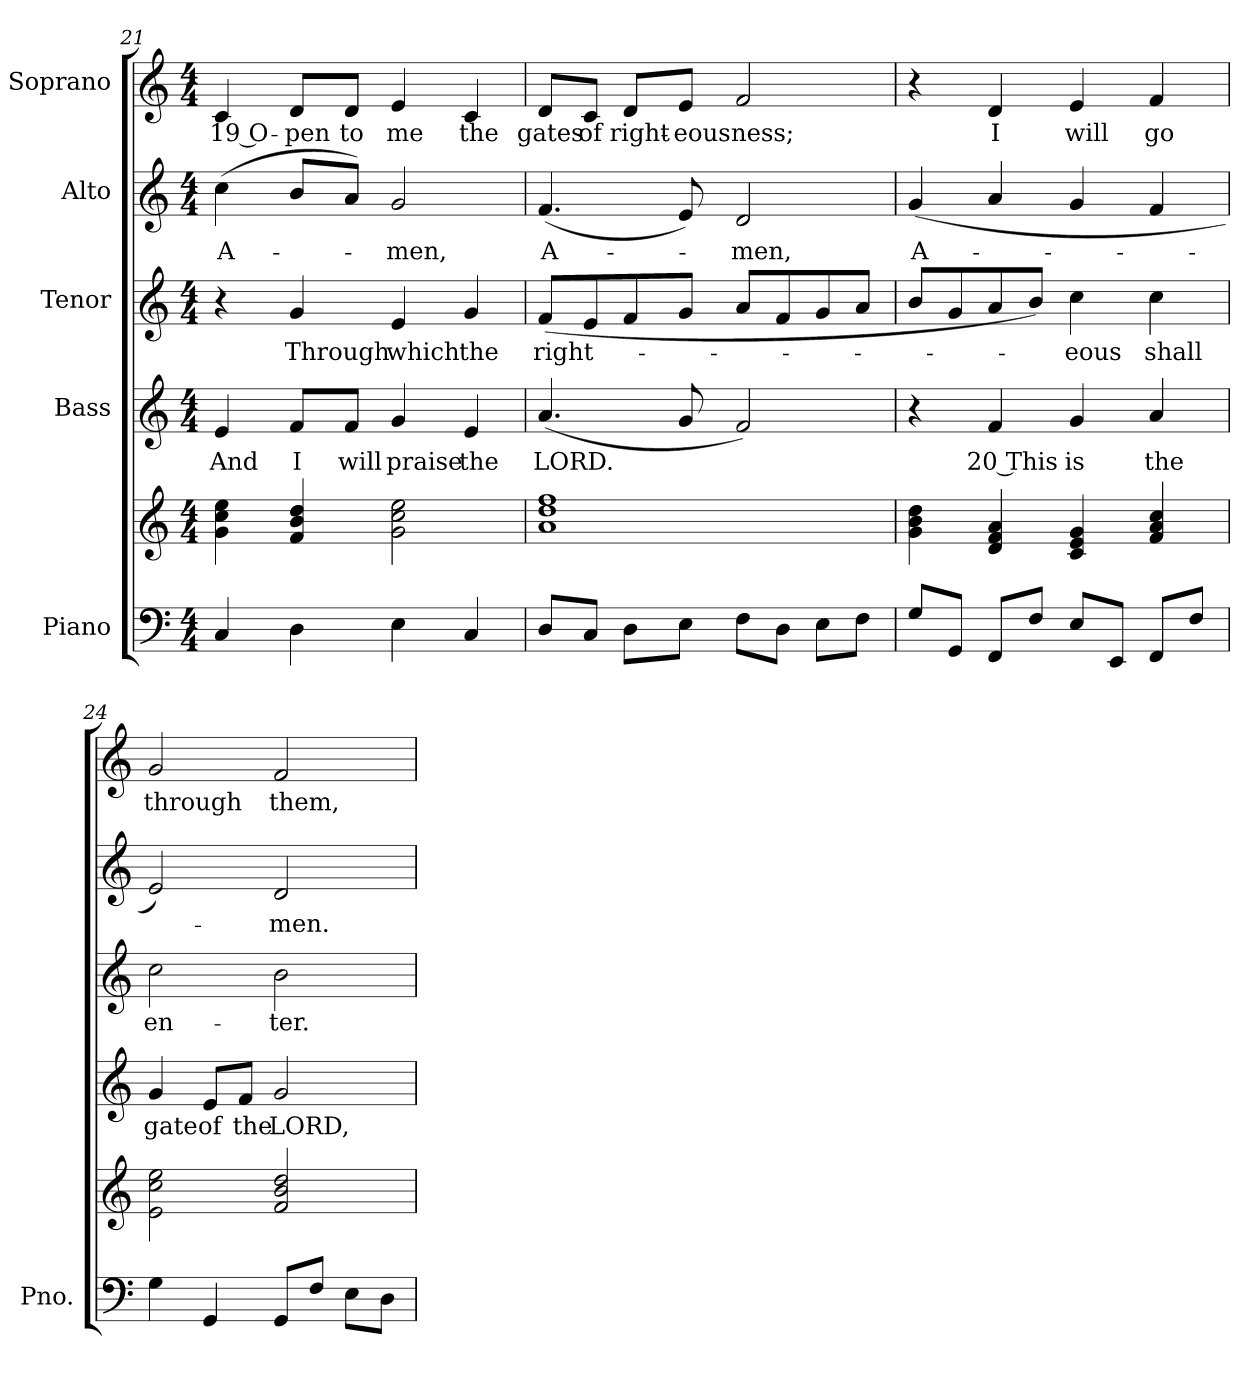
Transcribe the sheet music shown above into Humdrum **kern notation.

**kern	**kern	**kern	**text	**kern	**text	**kern	**text	**kern	**text
*part5	*part5	*part4	*part4	*part3	*part3	*part2	*part2	*part1	*part1
*staff6	*staff5	*staff4	*staff4	*staff3	*staff3	*staff2	*staff2	*staff1	*staff1
*I"Piano	*	*I"Bass	*	*I"Tenor	*	*I"Alto	*	*I"Soprano	*
*I'Pno.	*	*	*	*	*	*	*	*	*
!!LO:PB:g=z
*clefF4	*clefG2	*clefG2	*	*clefG2	*	*clefG2	*	*clefG2	*
*k[]	*k[]	*k[]	*	*k[]	*	*k[]	*	*k[]	*
*C:	*C:	*C:	*	*C:	*	*C:	*	*C:	*
*M4/4	*M4/4	*M4/4	*	*M4/4	*	*M4/4	*	*M4/4	*
=21	=21	=21	=21	=21	=21	=21	=21	=21	=21
!	!	!	!LO:LY:b:color=#000000	!	!	!	!	!	!
!	!	!	!	!	!	!	!LO:LY:b:color=#000000	!	!
!	!	!	!	!	!	!	!	!	!LO:LY:b:color=#000000
4Ci/	4gi\ 4cci 4eei	4ei/	And	4r	.	(4cci\	A-	4ci/	19 O-
!	!	!	!LO:LY:b:color=#000000	!	!	!	!	!	!
!	!	!	!	!	!LO:LY:b:color=#000000	!	!	!	!
!	!	!	!	!	!	!	!	!	!LO:LY:b:color=#000000
4Di\	4fi/ 4bi 4ddi	8fi/L	I	4gi/	Through	8bi/L	.	8di/L	-pen
!	!	!	!LO:LY:b:color=#000000	!	!	!	!	!	!
!	!	!	!	!	!	!	!	!	!LO:LY:b:color=#000000
.	.	8fi/J	will	.	.	8ai/J)	.	8di/J	to
!	!	!	!LO:LY:b:color=#000000	!	!	!	!	!	!
!	!	!	!	!	!LO:LY:b:color=#000000	!	!	!	!
!	!	!	!	!	!	!	!LO:LY:b:color=#000000	!	!
!	!	!	!	!	!	!	!	!	!LO:LY:b:color=#000000
4Ei\	2gi\ 2cci 2eei	4gi/	praise	4ei/	which	2gi/	-men,	4ei/	me
!	!	!	!LO:LY:b:color=#000000	!	!	!	!	!	!
!	!	!	!	!	!LO:LY:b:color=#000000	!	!	!	!
!	!	!	!	!	!	!	!	!	!LO:LY:b:color=#000000
4Ci/	.	4ei/	the	4gi/	the	.	.	4ci/	the
=22	=22	=22	=22	=22	=22	=22	=22	=22	=22
!	!	!	!LO:LY:b:color=#000000	!	!	!	!	!	!
!	!	!	!	!	!LO:LY:b:color=#000000	!	!	!	!
!	!	!	!	!	!	!	!LO:LY:b:color=#000000	!	!
!	!	!	!	!	!	!	!	!	!LO:LY:b:color=#000000
8Di/L	1ai 1ddi 1ffi	(4.ai/	LORD.	(8fi/L	right-	(4.fi/	A-	8di/L	gates
!	!	!	!	!	!	!	!	!	!LO:LY:b:color=#000000
8Ci/J	.	.	.	8ei/	.	.	.	8ci/J	of
!	!	!	!	!	!	!	!	!	!LO:LY:b:color=#000000
8Di\L	.	.	.	8fi/	.	.	.	8di/L	right-
!	!	!	!	!	!	!	!	!	!LO:LY:b:color=#000000
8Ei\J	.	8gi/	.	8gi/J	.	8ei/)	.	8ei/J	-eous
!	!	!	!	!	!	!	!LO:LY:b:color=#000000	!	!
!	!	!	!	!	!	!	!	!	!LO:LY:b:color=#000000
8Fi\L	.	2fi/)	.	8ai/L	.	2di/	-men,	2fi/	ness;
8Di\J	.	.	.	8fi/	.	.	.	.	.
8Ei\L	.	.	.	8gi/	.	.	.	.	.
8Fi\J	.	.	.	8ai/J	.	.	.	.	.
!!LO:PB:g=z
=23	=23	=23	=23	=23	=23	=23	=23	=23	=23
!	!	!	!	!	!	!	!LO:LY:b:color=#000000	!	!
8Gi/L	4gi\ 4bi 4ddi	4r	.	8bi/L	.	(4gi/	A-	4r	.
8GGi/J	.	.	.	8gi/	.	.	.	.	.
!	!	!	!LO:LY:b:color=#000000	!	!	!	!	!	!
!	!	!	!	!	!	!	!	!	!LO:LY:b:color=#000000
8FFi/L	4di/ 4fi 4ai	4fi/	20 This	8ai/	.	4ai/	.	4di/	I
8Fi/J	.	.	.	8bi/J)	.	.	.	.	.
!	!	!	!LO:LY:b:color=#000000	!	!	!	!	!	!
!	!	!	!	!	!LO:LY:b:color=#000000	!	!	!	!
!	!	!	!	!	!	!	!	!	!LO:LY:b:color=#000000
8Ei/L	4ci/ 4ei 4gi	4gi/	is	4cci\	-eous	4gi/	.	4ei/	will
8EEi/J	.	.	.	.	.	.	.	.	.
!	!	!	!LO:LY:b:color=#000000	!	!	!	!	!	!
!	!	!	!	!	!LO:LY:b:color=#000000	!	!	!	!
!	!	!	!	!	!	!	!	!	!LO:LY:b:color=#000000
8FFi/L	4fi/ 4ai 4cci	4ai/	the	4cci\	shall	4fi/	.	4fi/	go
8Fi/J	.	.	.	.	.	.	.	.	.
=24	=24	=24	=24	=24	=24	=24	=24	=24	=24
!	!	!	!LO:LY:b:color=#000000	!	!	!	!	!	!
!	!	!	!	!	!LO:LY:b:color=#000000	!	!	!	!
!	!	!	!	!	!	!	!	!	!LO:LY:b:color=#000000
4Gi\	2ei\ 2cci 2eei	4gi/	gate	2cci\	en-	2ei/)	.	2gi/	through
!	!	!	!LO:LY:b:color=#000000	!	!	!	!	!	!
4GGi/	.	8ei/L	of	.	.	.	.	.	.
!	!	!	!LO:LY:b:color=#000000	!	!	!	!	!	!
.	.	8fi/J	the	.	.	.	.	.	.
!	!	!	!LO:LY:b:color=#000000	!	!	!	!	!	!
!	!	!	!	!	!LO:LY:b:color=#000000	!	!	!	!
!	!	!	!	!	!	!	!LO:LY:b:color=#000000	!	!
!	!	!	!	!	!	!	!	!	!LO:LY:b:color=#000000
8GGi/L	2fi/ 2bi 2ddi	2gi/	LORD,	2bi\	-ter.	2di/	-men.	2fi/	them,
8Fi/J	.	.	.	.	.	.	.	.	.
8Ei\L	.	.	.	.	.	.	.	.	.
8Di\J	.	.	.	.	.	.	.	.	.
=	=	=	=	=	=	=	=	=	=
*-	*-	*-	*-	*-	*-	*-	*-	*-	*-
